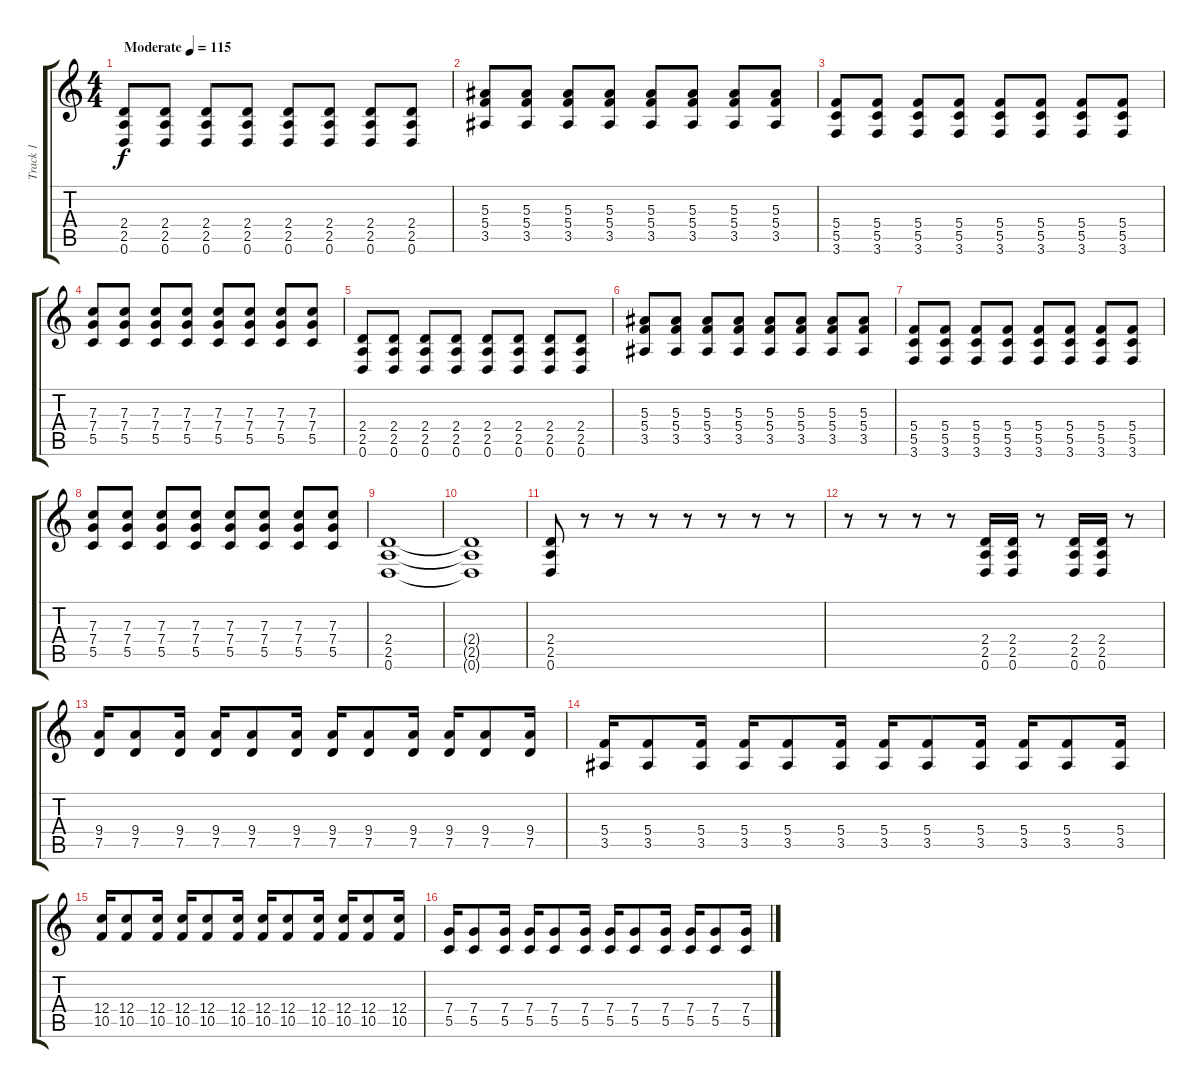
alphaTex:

\track ("Track 1" "Track 1") {instrument overdrivenguitar}
\staff {score tabs}
\tuning (D4 A3 F3 C3 G2 D2) {hide}
\ts (4 4)
\tempo (115 "Moderate")
\clef g2
\ks c
(2.4 2.5 0.6).8{dy f instrument overdrivenguitar} (2.4 2.5 0.6).8 (2.4 2.5 0.6).8 (2.4 2.5 0.6).8 (2.4 2.5 0.6).8 (2.4 2.5 0.6).8 (2.4 2.5 0.6).8 (2.4 2.5 0.6).8 |
(5.3 5.4 3.5).8 (5.3 5.4 3.5).8 (5.3 5.4 3.5).8 (5.3 5.4 3.5).8 (5.3 5.4 3.5).8 (5.3 5.4 3.5).8 (5.3 5.4 3.5).8 (5.3 5.4 3.5).8 |
(5.4 5.5 3.6).8 (5.4 5.5 3.6).8 (5.4 5.5 3.6).8 (5.4 5.5 3.6).8 (5.4 5.5 3.6).8 (5.4 5.5 3.6).8 (5.4 5.5 3.6).8 (5.4 5.5 3.6).8 |
(7.3 7.4 5.5).8 (7.3 7.4 5.5).8 (7.3 7.4 5.5).8 (7.3 7.4 5.5).8 (7.3 7.4 5.5).8 (7.3 7.4 5.5).8 (7.3 7.4 5.5).8 (7.3 7.4 5.5).8 |
(2.4 2.5 0.6).8 (2.4 2.5 0.6).8 (2.4 2.5 0.6).8 (2.4 2.5 0.6).8 (2.4 2.5 0.6).8 (2.4 2.5 0.6).8 (2.4 2.5 0.6).8 (2.4 2.5 0.6).8 |
(5.3 5.4 3.5).8 (5.3 5.4 3.5).8 (5.3 5.4 3.5).8 (5.3 5.4 3.5).8 (5.3 5.4 3.5).8 (5.3 5.4 3.5).8 (5.3 5.4 3.5).8 (5.3 5.4 3.5).8 |
(5.4 5.5 3.6).8 (5.4 5.5 3.6).8 (5.4 5.5 3.6).8 (5.4 5.5 3.6).8 (5.4 5.5 3.6).8 (5.4 5.5 3.6).8 (5.4 5.5 3.6).8 (5.4 5.5 3.6).8 |
(7.3 7.4 5.5).8 (7.3 7.4 5.5).8 (7.3 7.4 5.5).8 (7.3 7.4 5.5).8 (7.3 7.4 5.5).8 (7.3 7.4 5.5).8 (7.3 7.4 5.5).8 (7.3 7.4 5.5).8 |
(2.4 2.5 0.6).1 |
(2.4{t} 2.5{t} 0.6{t}).1 |
(2.4 2.5 0.6).8 r.8 r.8 r.8 r.8 r.8 r.8 r.8 |
r.8 r.8 r.8 r.8 (2.4 2.5 0.6).16 (2.4 2.5 0.6).16 r.8 (2.4 2.5 0.6).16 (2.4 2.5 0.6).16 r.8 |
(9.4 7.5).16 (9.4 7.5).8 (9.4 7.5).16 (9.4 7.5).16 (9.4 7.5).8 (9.4 7.5).16 (9.4 7.5).16 (9.4 7.5).8 (9.4 7.5).16 (9.4 7.5).16 (9.4 7.5).8 (9.4 7.5).16 |
(5.4 3.5).16 (5.4 3.5).8 (5.4 3.5).16 (5.4 3.5).16 (5.4 3.5).8 (5.4 3.5).16 (5.4 3.5).16 (5.4 3.5).8 (5.4 3.5).16 (5.4 3.5).16 (5.4 3.5).8 (5.4 3.5).16 |
(12.4 10.5).16 (12.4 10.5).8 (12.4 10.5).16 (12.4 10.5).16 (12.4 10.5).8 (12.4 10.5).16 (12.4 10.5).16 (12.4 10.5).8 (12.4 10.5).16 (12.4 10.5).16 (12.4 10.5).8 (12.4 10.5).16 |
(7.4 5.5).16 (7.4 5.5).8 (7.4 5.5).16 (7.4 5.5).16 (7.4 5.5).8 (7.4 5.5).16 (7.4 5.5).16 (7.4 5.5).8 (7.4 5.5).16 (7.4 5.5).16 (7.4 5.5).8 (7.4 5.5).16
